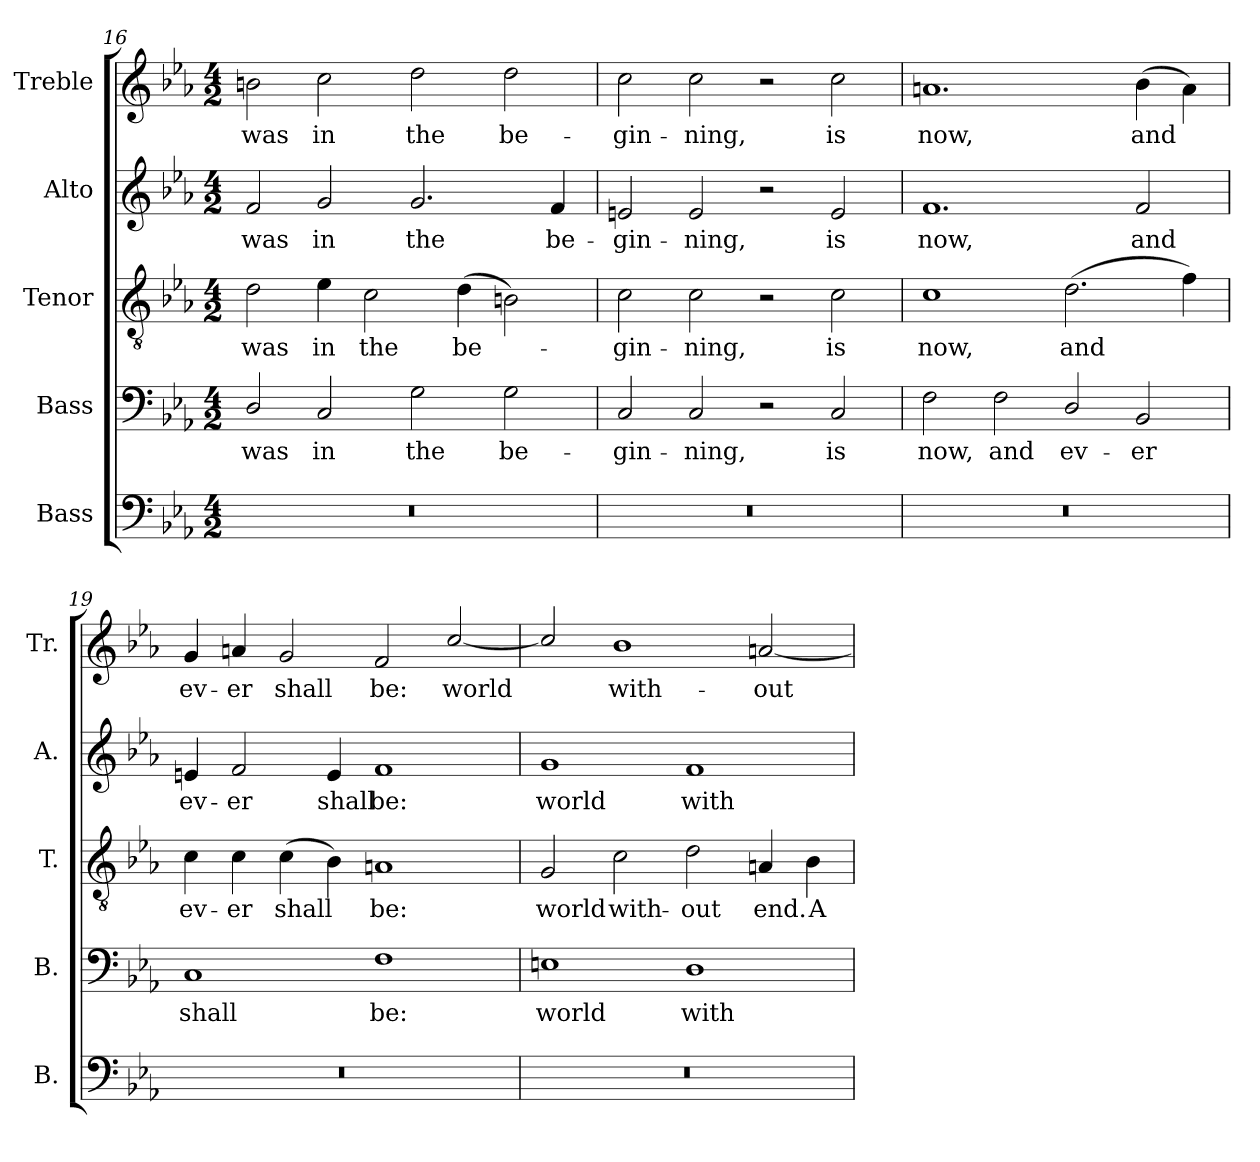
**kern	**kern	**text	**kern	**text	**kern	**text	**kern	**text
*part5	*part4	*part4	*part3	*part3	*part2	*part2	*part1	*part1
*staff5	*staff4	*staff4	*staff3	*staff3	*staff2	*staff2	*staff1	*staff1
*I"Bass	*I"Bass	*	*I"Tenor	*	*I"Alto	*	*I"Treble	*
*I'B.	*I'B.	*	*I'T.	*	*I'A.	*	*I'Tr.	*
*clefF4	*clefF4	*	*clefGv2	*	*clefG2	*	*clefG2	*
*	*	*	*ITrd7c12	*	*	*	*	*
*k[b-e-a-]	*k[b-e-a-]	*	*k[b-e-a-]	*	*k[b-e-a-]	*	*k[b-e-a-]	*
*E-:	*E-:	*	*E-:	*	*E-:	*	*E-:	*
*M4/2	*M4/2	*	*M4/2	*	*M4/2	*	*M4/2	*
=16	=16	=16	=16	=16	=16	=16	=16	=16
!LO:N:vis=1	!	!	!	!	!	!	!	!
!	!	!LO:LY:b:color=#000000	!	!	!	!	!	!
!	!	!	!	!LO:LY:b:color=#000000	!	!	!	!
!	!	!	!	!	!	!LO:LY:b:color=#000000	!	!
!	!	!	!	!	!	!	!	!LO:LY:b:color=#000000
0r	2Di/	was	2Di\	was	2fi/	was	2bni\	was
!	!	!LO:LY:b:color=#000000	!	!	!	!	!	!
!	!	!	!	!LO:LY:b:color=#000000	!	!	!	!
!	!	!	!	!	!	!LO:LY:b:color=#000000	!	!
!	!	!	!	!	!	!	!	!LO:LY:b:color=#000000
.	2Ci/	in	4E-i\	in	2gi/	in	2cci\	in
!	!	!	!	!LO:LY:b:color=#000000	!	!	!	!
.	.	.	2Ci\	the	.	.	.	.
!	!	!LO:LY:b:color=#000000	!	!	!	!	!	!
!	!	!	!	!	!	!LO:LY:b:color=#000000	!	!
!	!	!	!	!	!	!	!	!LO:LY:b:color=#000000
.	2Gi\	the	.	.	2.gi/	the	2ddi\	the
!	!	!	!	!LO:LY:b:color=#000000	!	!	!	!
.	.	.	(4Di\	be-	.	.	.	.
!	!	!LO:LY:b:color=#000000	!	!	!	!	!	!
!	!	!	!	!	!	!	!	!LO:LY:b:color=#000000
.	2Gi\	be-	2BBni\)	.	.	.	2ddi\	be-
!	!	!	!	!	!	!LO:LY:b:color=#000000	!	!
.	.	.	.	.	4fi/	be-	.	.
=17	=17	=17	=17	=17	=17	=17	=17	=17
!LO:N:vis=1	!	!	!	!	!	!	!	!
!	!	!LO:LY:b:color=#000000	!	!	!	!	!	!
!	!	!	!	!LO:LY:b:color=#000000	!	!	!	!
!	!	!	!	!	!	!LO:LY:b:color=#000000	!	!
!	!	!	!	!	!	!	!	!LO:LY:b:color=#000000
0r	2Ci/	-gin-	2Ci\	-gin-	2eni/	-gin-	2cci\	-gin-
!	!	!LO:LY:b:color=#000000	!	!	!	!	!	!
!	!	!	!	!LO:LY:b:color=#000000	!	!	!	!
!	!	!	!	!	!	!LO:LY:b:color=#000000	!	!
!	!	!	!	!	!	!	!	!LO:LY:b:color=#000000
.	2Ci/	-ning,	2Ci\	-ning,	2ei/	-ning,	2cci\	-ning,
.	2r	.	2r	.	2r	.	2r	.
!	!	!LO:LY:b:color=#000000	!	!	!	!	!	!
!	!	!	!	!LO:LY:b:color=#000000	!	!	!	!
!	!	!	!	!	!	!LO:LY:b:color=#000000	!	!
!	!	!	!	!	!	!	!	!LO:LY:b:color=#000000
.	2Ci/	is	2Ci\	is	2ei/	is	2cci\	is
=18	=18	=18	=18	=18	=18	=18	=18	=18
!LO:N:vis=1	!	!	!	!	!	!	!	!
!	!	!LO:LY:b:color=#000000	!	!	!	!	!	!
!	!	!	!	!LO:LY:b:color=#000000	!	!	!	!
!	!	!	!	!	!	!LO:LY:b:color=#000000	!	!
!	!	!	!	!	!	!	!	!LO:LY:b:color=#000000
0r	2Fi\	now,	1Ci	now,	1.fi	now,	1.ani	now,
!	!	!LO:LY:b:color=#000000	!	!	!	!	!	!
.	2Fi\	and	.	.	.	.	.	.
!	!	!LO:LY:b:color=#000000	!	!	!	!	!	!
!	!	!	!	!LO:LY:b:color=#000000	!	!	!	!
.	2Di/	ev-	(2.Di\	and	.	.	.	.
!	!	!LO:LY:b:color=#000000	!	!	!	!	!	!
!	!	!	!	!	!	!LO:LY:b:color=#000000	!	!
!	!	!	!	!	!	!	!	!LO:LY:b:color=#000000
.	2BB-i/	-er	.	.	2fi/	and	(4b-i\	and
.	.	.	4Fi\)	.	.	.	4ai\)	.
!!LO:LB:g=z
=19	=19	=19	=19	=19	=19	=19	=19	=19
!LO:N:vis=1	!	!	!	!	!	!	!	!
!	!	!LO:LY:b:color=#000000	!	!	!	!	!	!
!	!	!	!	!LO:LY:b:color=#000000	!	!	!	!
!	!	!	!	!	!	!LO:LY:b:color=#000000	!	!
!	!	!	!	!	!	!	!	!LO:LY:b:color=#000000
0r	1Ci	shall	4Ci\	ev-	4eni/	ev-	4gi/	ev-
!	!	!	!	!LO:LY:b:color=#000000	!	!	!	!
!	!	!	!	!	!	!LO:LY:b:color=#000000	!	!
!	!	!	!	!	!	!	!	!LO:LY:b:color=#000000
.	.	.	4Ci\	-er	2fi/	-er	4ani/	-er
!	!	!	!	!LO:LY:b:color=#000000	!	!	!	!
!	!	!	!	!	!	!	!	!LO:LY:b:color=#000000
.	.	.	(4Ci\	shall	.	.	2gi/	shall
!	!	!	!	!	!	!LO:LY:b:color=#000000	!	!
.	.	.	4BB-i\)	.	4ei/	shall	.	.
!	!	!LO:LY:b:color=#000000	!	!	!	!	!	!
!	!	!	!	!LO:LY:b:color=#000000	!	!	!	!
!	!	!	!	!	!	!LO:LY:b:color=#000000	!	!
!	!	!	!	!	!	!	!	!LO:LY:b:color=#000000
.	1Fi	be:	1AAni	be:	1fi	be:	2fi/	be:
!	!	!	!	!	!	!	!	!LO:LY:b:color=#000000
.	.	.	.	.	.	.	[2cci/	world
=20	=20	=20	=20	=20	=20	=20	=20	=20
!LO:N:vis=1	!	!	!	!	!	!	!	!
!	!	!LO:LY:b:color=#000000	!	!	!	!	!	!
!	!	!	!	!LO:LY:b:color=#000000	!	!	!	!
!	!	!	!	!	!	!LO:LY:b:color=#000000	!	!
0r	1Eni	world	2GGi/	world	1gi	world	2cci/]	.
!	!	!	!	!LO:LY:b:color=#000000	!	!	!	!
!	!	!	!	!	!	!	!	!LO:LY:b:color=#000000
.	.	.	2Ci\	with-	.	.	1b-i	with-
!	!	!LO:LY:b:color=#000000	!	!	!	!	!	!
!	!	!	!	!LO:LY:b:color=#000000	!	!	!	!
!	!	!	!	!	!	!LO:LY:b:color=#000000	!	!
.	1Di	with-	2Di\	-out	1fi	with-	.	.
!	!	!	!	!LO:LY:b:color=#000000	!	!	!	!
!	!	!	!	!	!	!	!	!LO:LY:b:color=#000000
.	.	.	4AAni/	end.	.	.	[2ani/	-out
!	!	!	!	!LO:LY:b:color=#000000	!	!	!	!
.	.	.	4BB-i\	A-	.	.	.	.
=	=	=	=	=	=	=	=	=
*-	*-	*-	*-	*-	*-	*-	*-	*-
